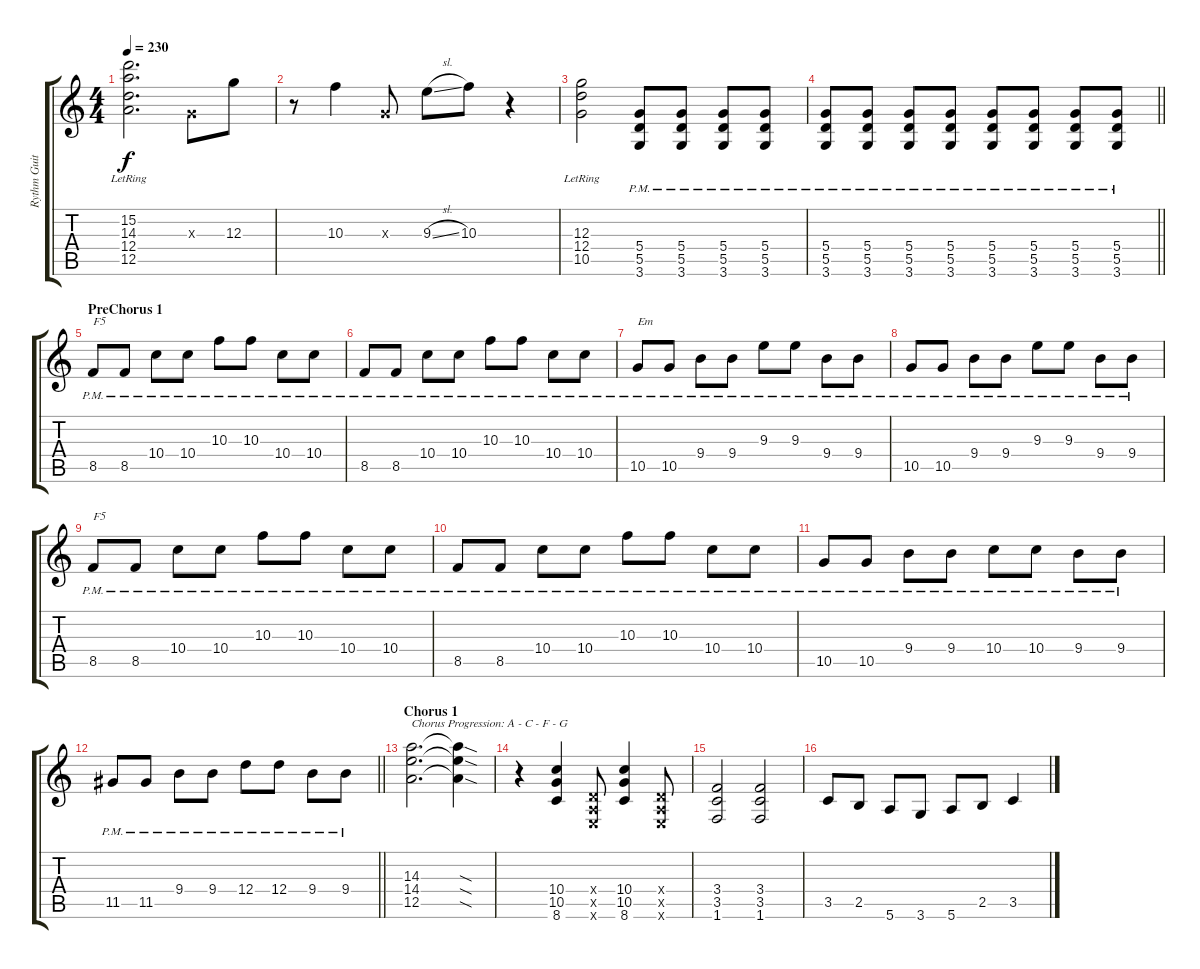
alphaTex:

\track ("Rythm Guitar" "Rythm Guit") {instrument overdrivenguitar}
\staff {score tabs}
\tuning (E4 B3 G3 D3 A2 E2) {hide}
\ts (4 4)
\tempo 230
\clef g2
\ks c
(15.2 14.3{lr} 12.4{lr} 12.5).2{d dy f} 0.3{x}.8 12.3.8 |
r.8 10.3.4 0.3{x}.8 9.3{sl}.8 10.3.8 r.4 |
(12.3{lr} 12.4{lr} 10.5{lr}).2 (5.4{pm} 5.5{pm} 3.6{pm}).8 (5.4{pm} 5.5{pm} 3.6{pm}).8 (5.4{pm} 5.5{pm} 3.6{pm}).8 (5.4{pm} 5.5{pm} 3.6{pm}).8 |
\barLineRight lightlight
(5.4{pm} 5.5{pm} 3.6{pm}).8 (5.4{pm} 5.5{pm} 3.6{pm}).8 (5.4{pm} 5.5{pm} 3.6{pm}).8 (5.4{pm} 5.5{pm} 3.6{pm}).8 (5.4{pm} 5.5{pm} 3.6{pm}).8 (5.4{pm} 5.5{pm} 3.6{pm}).8 (5.4{pm} 5.5{pm} 3.6{pm}).8 (5.4{pm} 5.5{pm} 3.6{pm}).8 |
\section ("" "PreChorus 1")
8.5{pm}.8{txt "F5" volume 16} 8.5{pm}.8 10.4{pm}.8 10.4{pm}.8 10.3{pm}.8 10.3{pm}.8 10.4{pm}.8 10.4{pm}.8 |
8.5{pm}.8 8.5{pm}.8 10.4{pm}.8 10.4{pm}.8 10.3{pm}.8 10.3{pm}.8 10.4{pm}.8 10.4{pm}.8 |
10.5{pm}.8{txt "Em"} 10.5{pm}.8 9.4{pm}.8 9.4{pm}.8 9.3{pm}.8 9.3{pm}.8 9.4{pm}.8 9.4{pm}.8 |
10.5{pm}.8 10.5{pm}.8 9.4{pm}.8 9.4{pm}.8 9.3{pm}.8 9.3{pm}.8 9.4{pm}.8 9.4{pm}.8 |
8.5{pm}.8{txt "F5" volume 16} 8.5{pm}.8 10.4{pm}.8 10.4{pm}.8 10.3{pm}.8 10.3{pm}.8 10.4{pm}.8 10.4{pm}.8 |
8.5{pm}.8 8.5{pm}.8 10.4{pm}.8 10.4{pm}.8 10.3{pm}.8 10.3{pm}.8 10.4{pm}.8 10.4{pm}.8 |
10.5{pm}.8 10.5{pm}.8 9.4{pm}.8 9.4{pm}.8 10.4{pm}.8 10.4{pm}.8 9.4{pm}.8 9.4{pm}.8 |
\barLineRight lightlight
11.5{pm}.8 11.5{pm}.8 9.4{pm}.8 9.4{pm}.8 12.4{pm}.8 12.4{pm}.8 9.4{pm}.8 9.4{pm}.8 |
\section ("" "Chorus 1")
(14.3 14.4 12.5).2{d txt "Chorus Progression: A - C - F - G"} (14.3{sod t} 14.4{sod t} 12.5{sod t}).4 |
r.4 (10.4 10.5 8.6).4 (0.4{x} 0.5{x} 0.6{x}).8 (10.4 10.5 8.6).4 (0.4{x} 0.5{x} 0.6{x}).8 |
(3.4 3.5 1.6).2 (3.4 3.5 1.6).2 |
3.5.8 2.5.8 5.6.8 3.6.8 5.6.8 2.5.8 3.5.4
